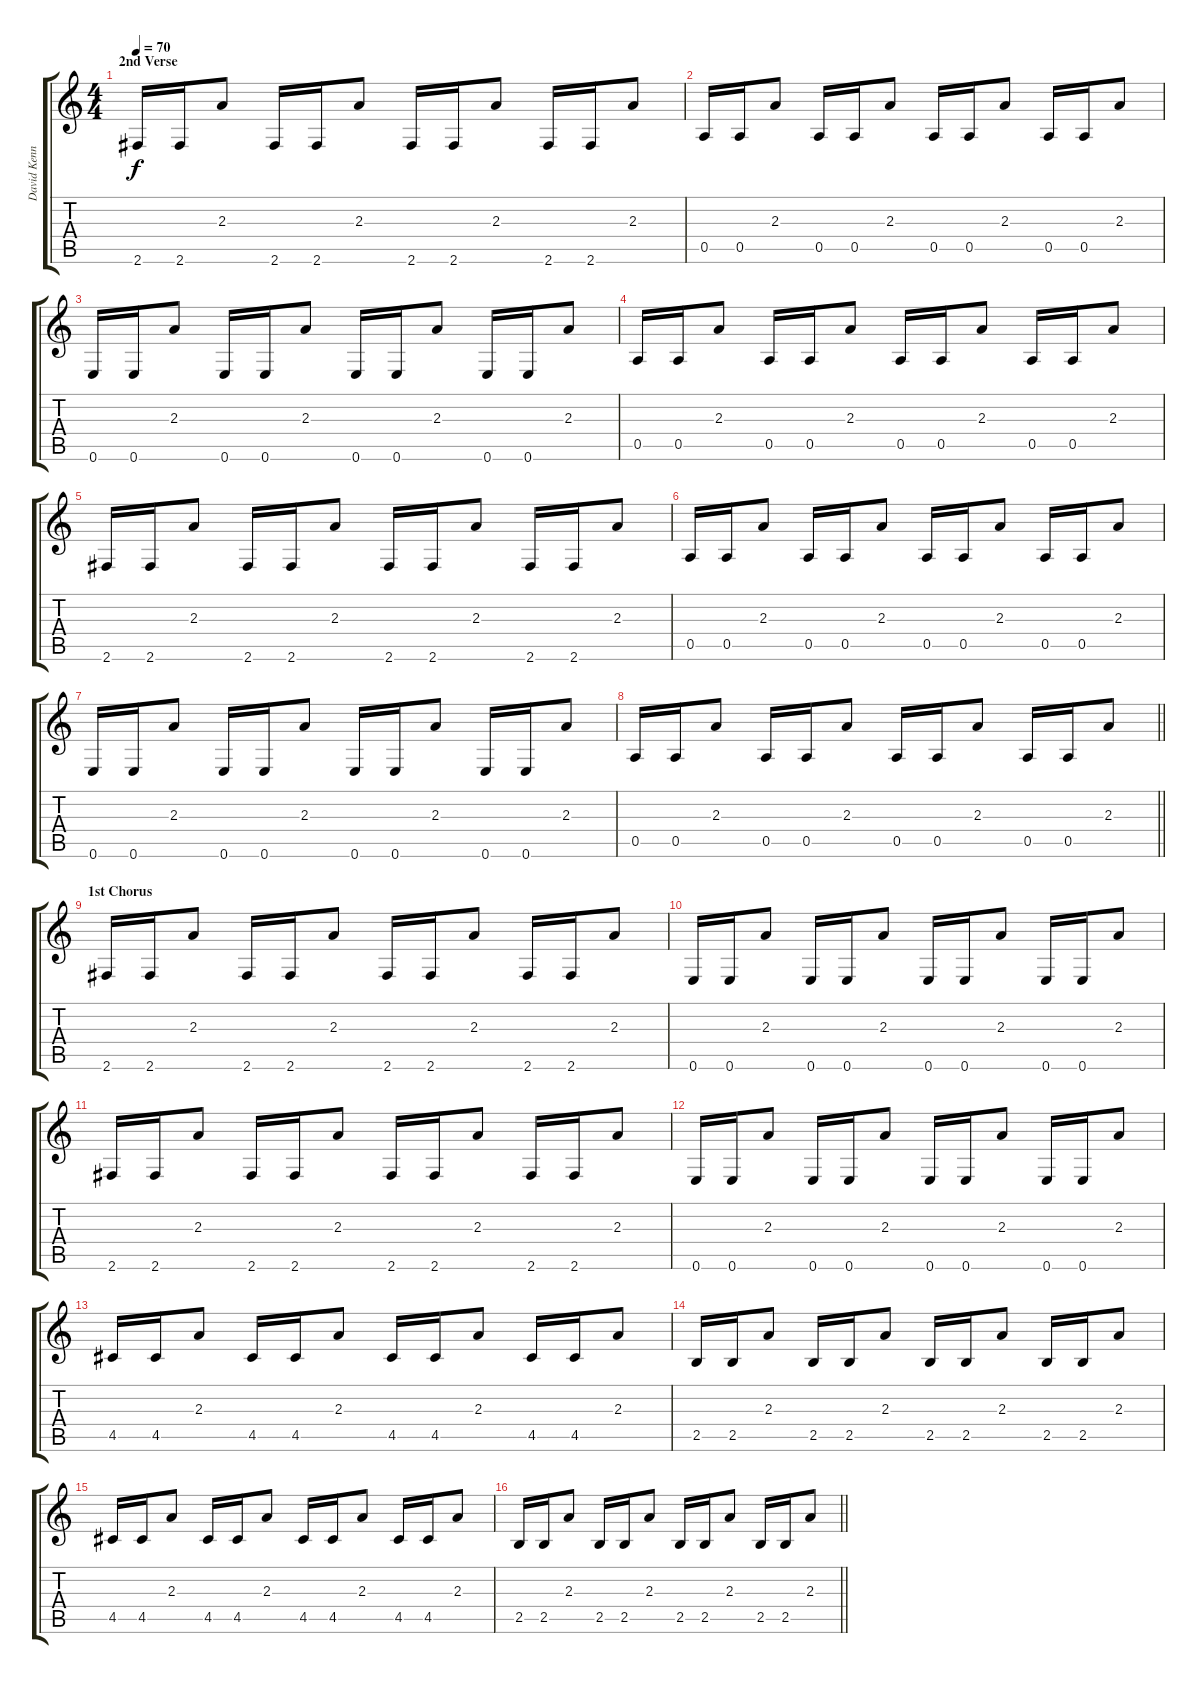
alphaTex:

\track ("David Kennedy (Guitar)" "David Kenn") {instrument acousticguitarsteel}
\staff {score tabs}
\tuning (E4 B3 G3 D3 A2 E2) {hide}
\ts (4 4)
\section ("" "2nd Verse")
\tempo 70
\clef g2
\ks c
2.6.16{dy f} 2.6.16 2.3.8 2.6.16 2.6.16 2.3.8 2.6.16 2.6.16 2.3.8 2.6.16 2.6.16 2.3.8 |
0.5.16 0.5.16 2.3.8 0.5.16 0.5.16 2.3.8 0.5.16 0.5.16 2.3.8 0.5.16 0.5.16 2.3.8 |
0.6.16 0.6.16 2.3.8 0.6.16 0.6.16 2.3.8 0.6.16 0.6.16 2.3.8 0.6.16 0.6.16 2.3.8 |
0.5.16 0.5.16 2.3.8 0.5.16 0.5.16 2.3.8 0.5.16 0.5.16 2.3.8 0.5.16 0.5.16 2.3.8 |
2.6.16 2.6.16 2.3.8 2.6.16 2.6.16 2.3.8 2.6.16 2.6.16 2.3.8 2.6.16 2.6.16 2.3.8 |
0.5.16 0.5.16 2.3.8 0.5.16 0.5.16 2.3.8 0.5.16 0.5.16 2.3.8 0.5.16 0.5.16 2.3.8 |
0.6.16 0.6.16 2.3.8 0.6.16 0.6.16 2.3.8 0.6.16 0.6.16 2.3.8 0.6.16 0.6.16 2.3.8 |
\barLineRight lightlight
0.5.16 0.5.16 2.3.8 0.5.16 0.5.16 2.3.8 0.5.16 0.5.16 2.3.8 0.5.16 0.5.16 2.3.8 |
\section ("" "1st Chorus")
2.6.16 2.6.16 2.3.8 2.6.16 2.6.16 2.3.8 2.6.16 2.6.16 2.3.8 2.6.16 2.6.16 2.3.8 |
0.6.16 0.6.16 2.3.8 0.6.16 0.6.16 2.3.8 0.6.16 0.6.16 2.3.8 0.6.16 0.6.16 2.3.8 |
2.6.16 2.6.16 2.3.8 2.6.16 2.6.16 2.3.8 2.6.16 2.6.16 2.3.8 2.6.16 2.6.16 2.3.8 |
0.6.16 0.6.16 2.3.8 0.6.16 0.6.16 2.3.8 0.6.16 0.6.16 2.3.8 0.6.16 0.6.16 2.3.8 |
4.5.16 4.5.16 2.3.8 4.5.16 4.5.16 2.3.8 4.5.16 4.5.16 2.3.8 4.5.16 4.5.16 2.3.8 |
2.5.16 2.5.16 2.3.8 2.5.16 2.5.16 2.3.8 2.5.16 2.5.16 2.3.8 2.5.16 2.5.16 2.3.8 |
4.5.16 4.5.16 2.3.8 4.5.16 4.5.16 2.3.8 4.5.16 4.5.16 2.3.8 4.5.16 4.5.16 2.3.8 |
\barLineRight lightlight
2.5.16 2.5.16 2.3.8 2.5.16 2.5.16 2.3.8 2.5.16 2.5.16 2.3.8 2.5.16 2.5.16 2.3.8
